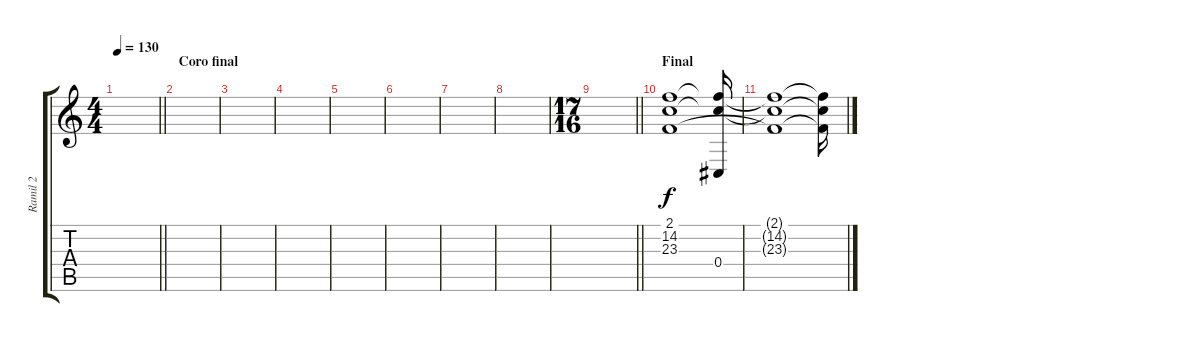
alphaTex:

\track ("Ramil 2" "Ramil 2") {instrument stringensemble1}
\staff {score tabs}
\tuning (Eb4 Bb3 Gb3 Db3 Ab2 Eb2) {hide}
\ts (4 4)
\tempo 130
\clef g2
\barLineRight lightlight
\ks c
|
\section ("" "Coro final")
|
|
|
|
|
|
|
\ts (17 16)
\barLineRight lightlight
|
\section ("" "Final")
(2.1 14.2 23.3).1{volume 12} (14.2{t} 23.3{t} 0.4).16 |
(2.1{t} 14.2{t} 23.3{t}).1 (2.1{t} 14.2{t} 23.3{t}).16
